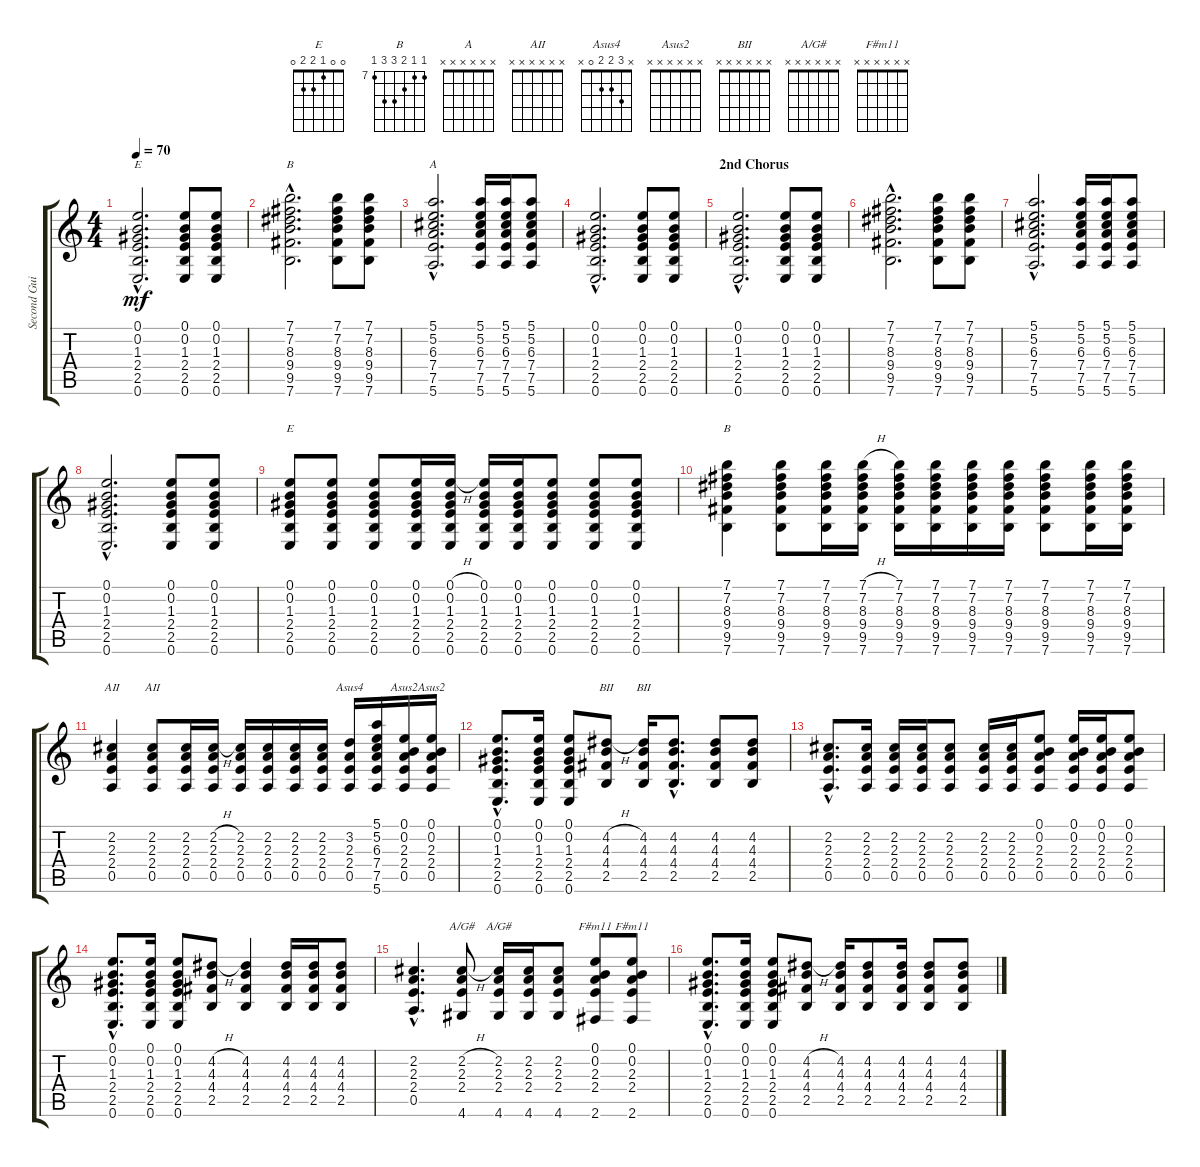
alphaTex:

\track ("Second Guitar" "Second Gui") {instrument electricguitarclean}
\staff {score tabs}
\tuning (E4 B3 G3 D3 A2 E2) {hide}
\chord ("E" x x x x x x) {firstfret 0}
\chord ("B" x x x x x x) {firstfret 0}
\chord ("A" x x x x x x) {firstfret 0}
\chord ("E" 0 0 1 2 2 0)
\chord ("B" 7 7 8 9 9 7) {firstfret 7}
\chord ("AII" x 2 2 2 0 x)
\chord ("AII" x x x x x x) {firstfret 0}
\chord ("Asus4" x 3 2 2 0 x)
\chord ("Asus2" 0 0 2 2 0 x)
\chord ("Asus2" x x x x x x) {firstfret 0}
\chord ("BII" x 4 4 4 2 x)
\chord ("BII" x x x x x x) {firstfret 0}
\chord ("A/G#" x 2 2 2 x 4)
\chord ("A/G#" x x x x x x) {firstfret 0}
\chord ("F#m11" 0 0 2 2 x 2)
\chord ("F#m11" x x x x x x) {firstfret 0}
\ts (4 4)
\tempo 70
\clef g2
\ks c
(0.1{hac} 0.2{hac} 1.3{hac} 2.4{hac} 2.5{hac} 0.6{hac}).2{d ch "E" dy mf} (0.1 0.2 1.3 2.4 2.5 0.6).8 (0.1 0.2 1.3 2.4 2.5 0.6).8 |
(7.1{hac} 7.2{hac} 8.3{hac} 9.4{hac} 9.5{hac} 7.6{hac}).2{d ch "B"} (7.1 7.2 8.3 9.4 9.5 7.6).8 (7.1 7.2 8.3 9.4 9.5 7.6).8 |
(5.1{hac} 5.2{hac} 6.3{hac} 7.4{hac} 7.5{hac} 5.6{hac}).2{d ch "A"} (5.1 5.2 6.3 7.4 7.5 5.6).16 (5.1 5.2 6.3 7.4 7.5 5.6).16 (5.1 5.2 6.3 7.4 7.5 5.6).8 |
(0.1{hac} 0.2{hac} 1.3{hac} 2.4{hac} 2.5{hac} 0.6{hac}).2{d} (0.1 0.2 1.3 2.4 2.5 0.6).8 (0.1 0.2 1.3 2.4 2.5 0.6).8 |
\section ("" "2nd Chorus")
(0.1{hac} 0.2{hac} 1.3{hac} 2.4{hac} 2.5{hac} 0.6{hac}).2{d} (0.1 0.2 1.3 2.4 2.5 0.6).8 (0.1 0.2 1.3 2.4 2.5 0.6).8 |
(7.1{hac} 7.2{hac} 8.3{hac} 9.4{hac} 9.5{hac} 7.6{hac}).2{d} (7.1 7.2 8.3 9.4 9.5 7.6).8 (7.1 7.2 8.3 9.4 9.5 7.6).8 |
(5.1{hac} 5.2{hac} 6.3{hac} 7.4{hac} 7.5{hac} 5.6{hac}).2{d} (5.1 5.2 6.3 7.4 7.5 5.6).16 (5.1 5.2 6.3 7.4 7.5 5.6).16 (5.1 5.2 6.3 7.4 7.5 5.6).8 |
(0.1{hac} 0.2{hac} 1.3{hac} 2.4{hac} 2.5{hac} 0.6{hac}).2{d} (0.1 0.2 1.3 2.4 2.5 0.6).8 (0.1 0.2 1.3 2.4 2.5 0.6).8 |
(0.1 0.2 1.3 2.4 2.5 0.6).8{ch "E"} (0.1 0.2 1.3 2.4 2.5 0.6).8 (0.1 0.2 1.3 2.4 2.5 0.6).8 (0.1 0.2 1.3 2.4 2.5 0.6).16 (0.1{h} 0.2 1.3 2.4 2.5 0.6).16 (0.1 0.2 1.3 2.4 2.5 0.6).16 (0.1 0.2 1.3 2.4 2.5 0.6).16 (0.1 0.2 1.3 2.4 2.5 0.6).8 (0.1 0.2 1.3 2.4 2.5 0.6).8 (0.1 0.2 1.3 2.4 2.5 0.6).8 |
(7.1 7.2 8.3 9.4 9.5 7.6).4{ch "B"} (7.1 7.2 8.3 9.4 9.5 7.6).8 (7.1 7.2 8.3 9.4 9.5 7.6).16 (7.1{h} 7.2 8.3 9.4 9.5 7.6).16 (7.1 7.2 8.3 9.4 9.5 7.6).16 (7.1 7.2 8.3 9.4 9.5 7.6).16 (7.1 7.2 8.3 9.4 9.5 7.6).16 (7.1 7.2 8.3 9.4 9.5 7.6).16 (7.1 7.2 8.3 9.4 9.5 7.6).8 (7.1 7.2 8.3 9.4 9.5 7.6).16 (7.1 7.2 8.3 9.4 9.5 7.6).16 |
(2.2 2.3 2.4 0.5).4{ch "AII"} (2.2 2.3 2.4 0.5).8{ch "AII"} (2.2 2.3 2.4 0.5).16 (2.2{h} 2.3 2.4 0.5).16 (2.2 2.3 2.4 0.5).16 (2.2 2.3 2.4 0.5).16 (2.2 2.3 2.4 0.5).16 (2.2 2.3 2.4 0.5).16 (3.2 2.3 2.4 0.5).16{ch "Asus4"} (5.1 5.2 6.3 7.4 7.5 5.6).16 (0.1 0.2 2.3 2.4 0.5).16{ch "Asus2"} (0.1 0.2 2.3 2.4 0.5).16{ch "Asus2"} |
(0.1{hac} 0.2{hac} 1.3{hac} 2.4{hac} 2.5{hac} 0.6{hac}).8{d} (0.1 0.2 1.3 2.4 2.5 0.6).16 (0.1 0.2 1.3 2.4 2.5 0.6).8 (4.2{h} 4.3 4.4 2.5).8{ch "BII"} (4.2 4.3 4.4 2.5).16{ch "BII"} (4.2{hac} 4.3{hac} 4.4{hac} 2.5{hac}).8{d} (4.2 4.3 4.4 2.5).8 (4.2 4.3 4.4 2.5).8 |
(2.2{hac} 2.3{hac} 2.4{hac} 0.5{hac}).8{d} (2.2 2.3 2.4 0.5).16 (2.2 2.3 2.4 0.5).16 (2.2 2.3 2.4 0.5).16 (2.2 2.3 2.4 0.5).8 (2.2 2.3 2.4 0.5).16 (2.2 2.3 2.4 0.5).16 (0.1 0.2 2.3 2.4 0.5).8 (0.1 0.2 2.3 2.4 0.5).16 (0.1 0.2 2.3 2.4 0.5).16 (0.1 0.2 2.3 2.4 0.5).8 |
(0.1{hac} 0.2{hac} 1.3{hac} 2.4{hac} 2.5{hac} 0.6{hac}).8{d} (0.1 0.2 1.3 2.4 2.5 0.6).16 (0.1 0.2 1.3 2.4 2.5 0.6).8 (4.2{h} 4.3 4.4 2.5).8 (4.2 4.3 4.4 2.5).4 (4.2 4.3 4.4 2.5).16 (4.2 4.3 4.4 2.5).16 (4.2 4.3 4.4 2.5).8 |
(2.2{hac} 2.3{hac} 2.4{hac} 0.5{hac}).4{d} (2.2{h} 2.3 2.4 4.6).8{ch "A/G#"} (2.2 2.3 2.4 4.6).16{ch "A/G#"} (2.2 2.3 2.4 4.6).16 (2.2 2.3 2.4 4.6).8 (0.1 0.2 2.3 2.4 2.6).8{ch "F#m11"} (0.1 0.2 2.3 2.4 2.6).8{ch "F#m11"} |
(0.1{hac} 0.2{hac} 1.3{hac} 2.4{hac} 2.5{hac} 0.6{hac}).8{d} (0.1 0.2 1.3 2.4 2.5 0.6).16 (0.1 0.2 1.3 2.4 2.5 0.6).8 (4.2{h} 4.3 4.4 2.5).8 (4.2 4.3 4.4 2.5).16 (4.2 4.3 4.4 2.5).8 (4.2 4.3 4.4 2.5).16 (4.2 4.3 4.4 2.5).8 (4.2 4.3 4.4 2.5).8
